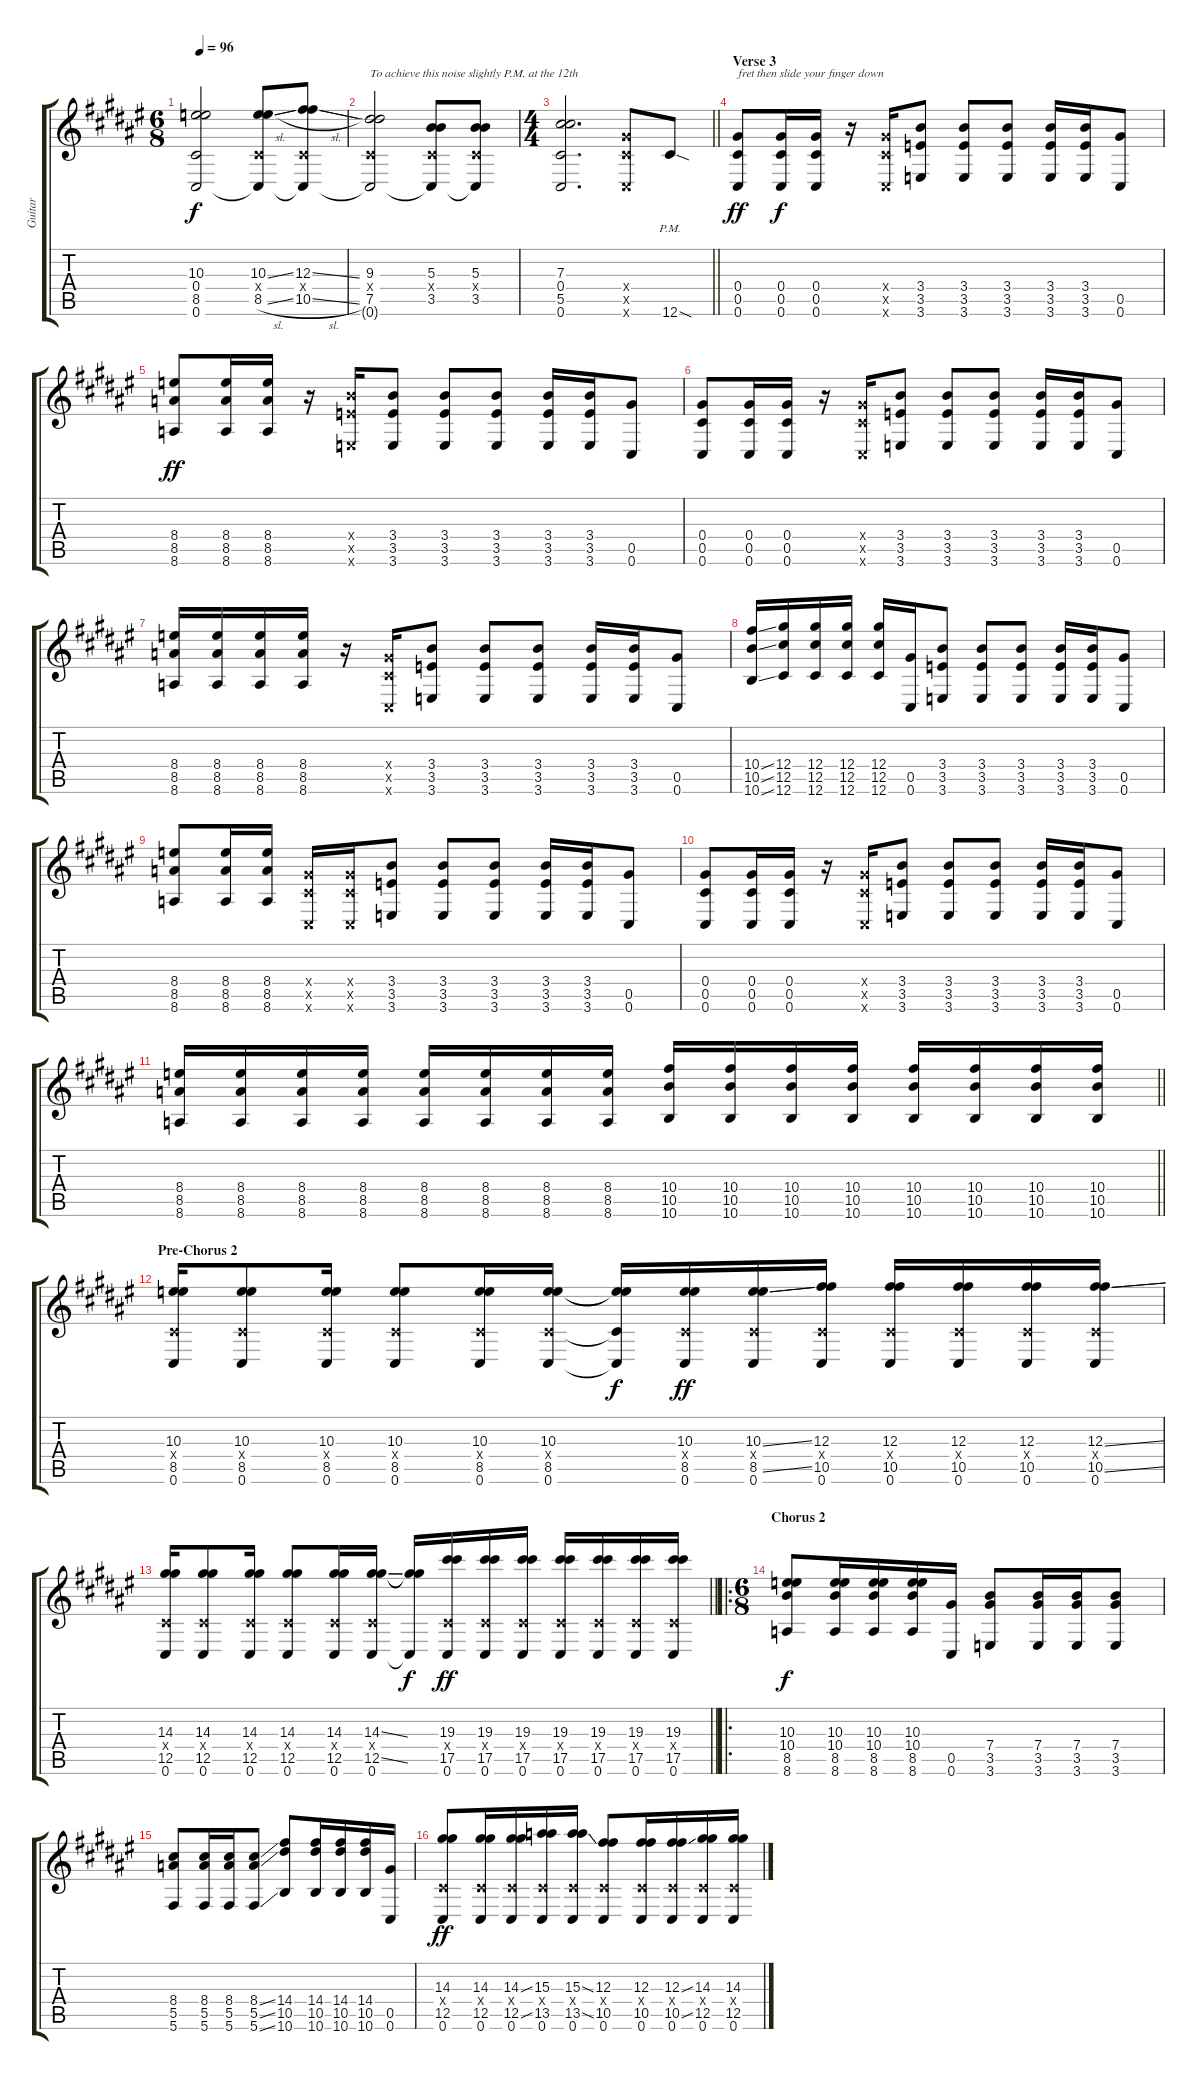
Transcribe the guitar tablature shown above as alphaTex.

\track ("Guitar" "Guitar") {instrument overdrivenguitar}
\staff {score tabs}
\tuning (Eb4 Bb3 Gb3 Db3 Ab3 Db2) {hide}
\ts (6 8)
\tempo 96
\clef g2
\ks d#minor
(10.3 0.4 8.5 0.6).2{dy f} (10.3{sl} 0.4{x} 8.5{sl} 0.6{t}).8 (12.3{sl} 0.4{x} 10.5{sl} 0.6{t}).8 |
(9.3 0.4{x} 7.5 0.6{t}).2{txt "To achieve this noise slightly P.M. at the 12th"} (5.3 0.4{x} 3.5 0.6{t}).8 (5.3 0.4{x} 3.5 0.6{t}).8 |
\ts (4 4)
\barLineRight lightlight
(7.3 0.4 5.5 0.6).2{d} (0.4{x} 0.5{x} 0.6{x}).8 12.6{sod pm}.8 |
\section ("" "Verse 3")
(0.4 0.5 0.6).8{txt "fret then slide your finger down" dy ff} (0.4 0.5 0.6).16{dy f} (0.4 0.5 0.6).16 r.16 (0.4{x} 0.5{x} 0.6{x}).16 (3.4 3.5 3.6).8 (3.4 3.5 3.6).8 (3.4 3.5 3.6).8 (3.4 3.5 3.6).16 (3.4 3.5 3.6).16 (0.5 0.6).8 |
(8.4 8.5 8.6).8{dy ff} (8.4 8.5 8.6).16 (8.4 8.5 8.6).16 r.16 (3.4{x} 3.5{x} 3.6{x}).16 (3.4 3.5 3.6).8 (3.4 3.5 3.6).8 (3.4 3.5 3.6).8 (3.4 3.5 3.6).16 (3.4 3.5 3.6).16 (0.5 0.6).8 |
(0.4 0.5 0.6).8 (0.4 0.5 0.6).16 (0.4 0.5 0.6).16 r.16 (0.4{x} 0.5{x} 0.6{x}).16 (3.4 3.5 3.6).8 (3.4 3.5 3.6).8 (3.4 3.5 3.6).8 (3.4 3.5 3.6).16 (3.4 3.5 3.6).16 (0.5 0.6).8 |
(8.4 8.5 8.6).16 (8.4 8.5 8.6).16 (8.4 8.5 8.6).16 (8.4 8.5 8.6).16 r.16 (0.4{x} 0.5{x} 0.6{x}).16 (3.4 3.5 3.6).8 (3.4 3.5 3.6).8 (3.4 3.5 3.6).8 (3.4 3.5 3.6).16 (3.4 3.5 3.6).16 (0.5 0.6).8 |
(10.4{ss} 10.5{ss} 10.6{ss}).16 (12.4 12.5 12.6).16 (12.4 12.5 12.6).16 (12.4 12.5 12.6).16 (12.4 12.5 12.6).16 (0.5 0.6).16 (3.4 3.5 3.6).8 (3.4 3.5 3.6).8 (3.4 3.5 3.6).8 (3.4 3.5 3.6).16 (3.4 3.5 3.6).16 (0.5 0.6).8 |
(8.4 8.5 8.6).8 (8.4 8.5 8.6).16 (8.4 8.5 8.6).16 (0.4{x} 0.5{x} 0.6{x}).16 (0.4{x} 0.5{x} 0.6{x}).16 (3.4 3.5 3.6).8 (3.4 3.5 3.6).8 (3.4 3.5 3.6).8 (3.4 3.5 3.6).16 (3.4 3.5 3.6).16 (0.5 0.6).8 |
(0.4 0.5 0.6).8 (0.4 0.5 0.6).16 (0.4 0.5 0.6).16 r.16 (0.4{x} 0.5{x} 0.6{x}).16 (3.4 3.5 3.6).8 (3.4 3.5 3.6).8 (3.4 3.5 3.6).8 (3.4 3.5 3.6).16 (3.4 3.5 3.6).16 (0.5 0.6).8 |
\barLineRight lightlight
(8.4 8.5 8.6).16 (8.4 8.5 8.6).16 (8.4 8.5 8.6).16 (8.4 8.5 8.6).16 (8.4 8.5 8.6).16 (8.4 8.5 8.6).16 (8.4 8.5 8.6).16 (8.4 8.5 8.6).16 (10.4 10.5 10.6).16 (10.4 10.5 10.6).16 (10.4 10.5 10.6).16 (10.4 10.5 10.6).16 (10.4 10.5 10.6).16 (10.4 10.5 10.6).16 (10.4 10.5 10.6).16 (10.4 10.5 10.6).16 |
\section ("" "Pre-Chorus 2")
(10.3 0.4{x} 8.5 0.6).16 (10.3 0.4{x} 8.5 0.6).8 (10.3 0.4{x} 8.5 0.6).16 (10.3 0.4{x} 8.5 0.6).8 (10.3 0.4{x} 8.5 0.6).16 (10.3 0.4{x} 8.5 0.6).16 (10.3{t} 0.4{t} 8.5{t} 0.6{t}).16{dy f} (10.3 0.4{x} 8.5 0.6).16{dy ff} (10.3{ss} 0.4{x} 8.5{ss} 0.6).16 (12.3 0.4{x} 10.5 0.6).16 (12.3 0.4{x} 10.5 0.6).16 (12.3 0.4{x} 10.5 0.6).16 (12.3 0.4{x} 10.5 0.6).16 (12.3{ss} 0.4{x} 10.5{ss} 0.6).16 |
\barLineRight lightlight
(14.3 0.4{x} 12.5 0.6).16 (14.3 0.4{x} 12.5 0.6).8 (14.3 0.4{x} 12.5 0.6).16 (14.3 0.4{x} 12.5 0.6).8 (14.3 0.4{x} 12.5 0.6).16 (14.3{ss} 0.4{x} 12.5{ss} 0.6).16 (14.3{t} 12.5{t} 0.6{t}).16{dy f} (19.3 0.4{x} 17.5 0.6).16{dy ff} (19.3 0.4{x} 17.5 0.6).16 (19.3 0.4{x} 17.5 0.6).16 (19.3 0.4{x} 17.5 0.6).16 (19.3 0.4{x} 17.5 0.6).16 (19.3 0.4{x} 17.5 0.6).16 (19.3 0.4{x} 17.5 0.6).16 |
\ro
\ts (6 8)
\section ("" "Chorus 2")
(10.3 10.4 8.5 8.6).8{dy f} (10.3 10.4 8.5 8.6).16 (10.3 10.4 8.5 8.6).16 (10.3 10.4 8.5 8.6).16 (0.5 0.6).16 (7.4 3.5 3.6).8 (7.4 3.5 3.6).16 (7.4 3.5 3.6).16 (7.4 3.5 3.6).8 |
(8.4 5.5 5.6).8 (8.4 5.5 5.6).16 (8.4 5.5 5.6).16 (8.4{ss} 5.5{ss} 5.6{ss}).8 (14.4 10.5 10.6).8 (14.4 10.5 10.6).16 (14.4 10.5 10.6).16 (14.4 10.5 10.6).16 (0.5 0.6).16 |
(14.3 0.4{x} 12.5 0.6).8{dy ff} (14.3 0.4{x} 12.5 0.6).16 (14.3{ss} 0.4{x} 12.5{ss} 0.6).16 (15.3 0.4{x} 13.5 0.6).16 (15.3{ss} 0.4{x} 13.5{ss} 0.6).16 (12.3 0.4{x} 10.5 0.6).8 (12.3 0.4{x} 10.5 0.6).16 (12.3{ss} 0.4{x} 10.5{ss} 0.6).16 (14.3 0.4{x} 12.5 0.6).16 (14.3 0.4{x} 12.5 0.6).16
